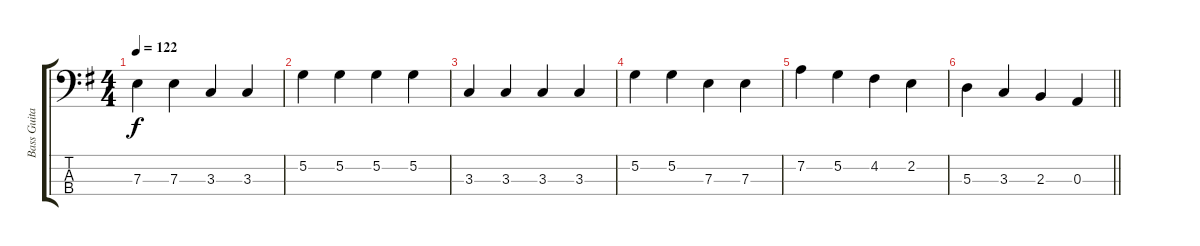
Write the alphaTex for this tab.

\track ("Bass Guitar" "Bass Guita") {instrument electricbassfinger}
\staff {score tabs}
\tuning (G2 D2 A1 E1) {hide}
\ts (4 4)
\tempo 122
\clef f4
\ks g
7.3.4{dy f} 7.3.4 3.3.4 3.3.4 |
5.2.4 5.2.4 5.2.4 5.2.4 |
3.3.4 3.3.4 3.3.4 3.3.4 |
5.2.4 5.2.4 7.3.4 7.3.4 |
7.2.4 5.2.4 4.2.4 2.2.4 |
\barLineRight lightlight
5.3.4 3.3.4 2.3.4 0.3.4
